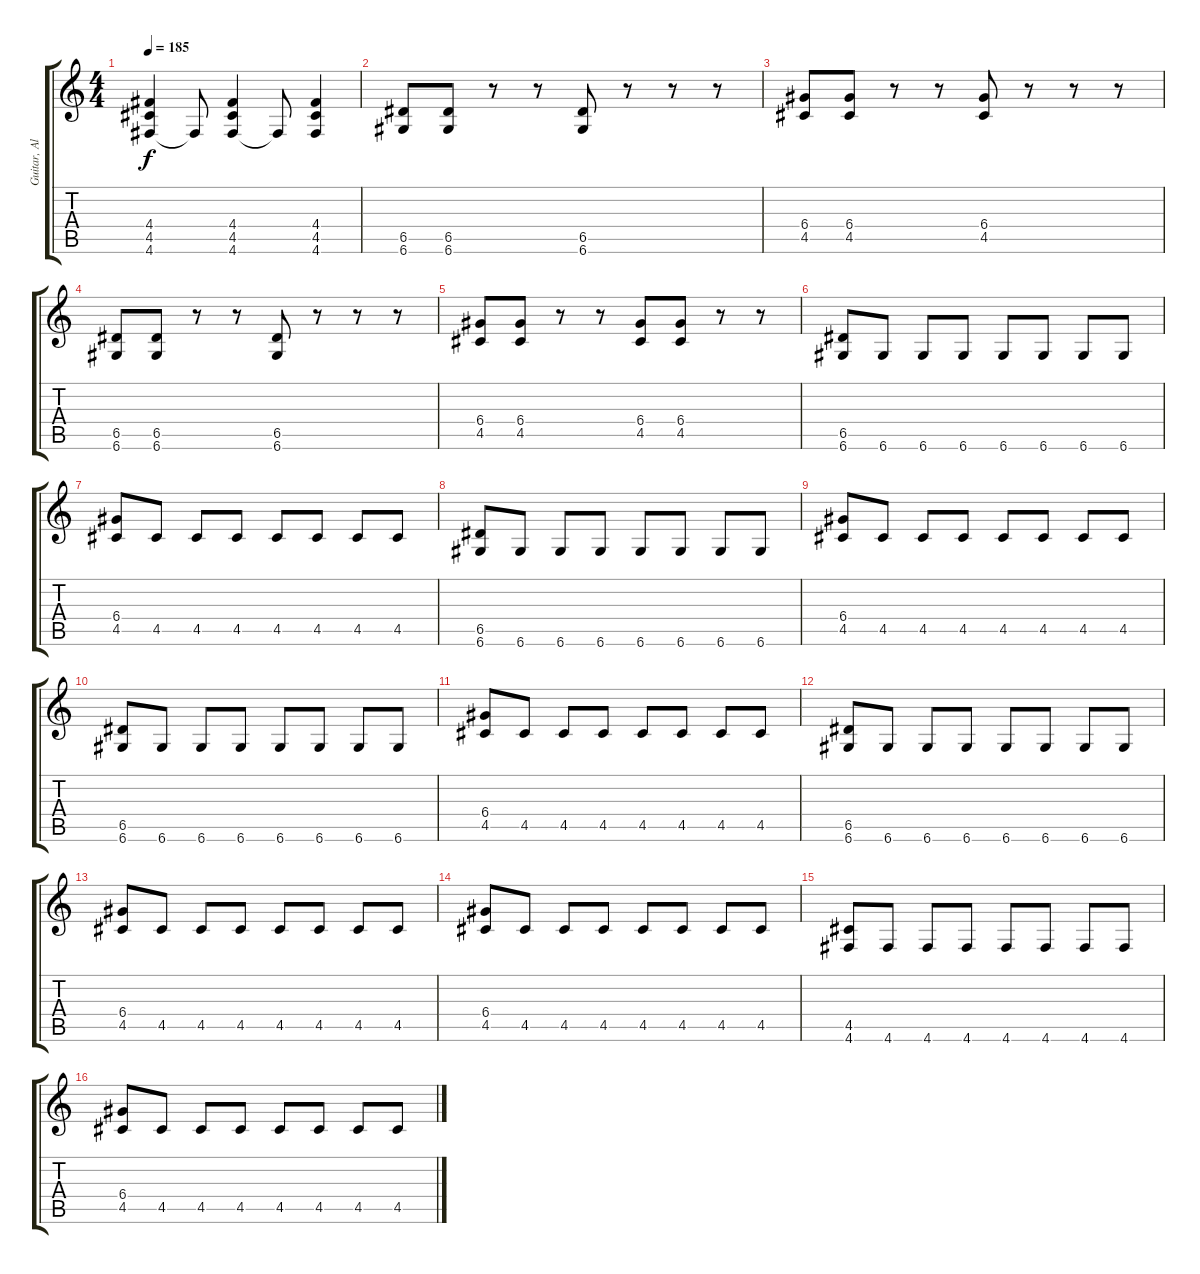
\track ("Guitar, Albert Maroto" "Guitar, Al") {instrument distortionguitar}
\staff {score tabs}
\tuning (E4 B3 G3 D3 A2 D2) {hide}
\ts (4 4)
\tempo 185
\clef g2
\ks c
(4.4 4.5 4.6).4{dy f} 4.6{t}.8 (4.4 4.5 4.6).4 4.6{t}.8 (4.4 4.5 4.6).4 |
(6.5 6.6).8 (6.5 6.6).8 r.8 r.8 (6.5 6.6).8 r.8 r.8 r.8 |
(6.4 4.5).8 (6.4 4.5).8 r.8 r.8 (6.4 4.5).8 r.8 r.8 r.8 |
(6.5 6.6).8 (6.5 6.6).8 r.8 r.8 (6.5 6.6).8 r.8 r.8 r.8 |
(6.4 4.5).8 (6.4 4.5).8 r.8 r.8 (6.4 4.5).8 (6.4 4.5).8 r.8 r.8 |
(6.5 6.6).8 6.6.8 6.6.8 6.6.8 6.6.8 6.6.8 6.6.8 6.6.8 |
(6.4 4.5).8 4.5.8 4.5.8 4.5.8 4.5.8 4.5.8 4.5.8 4.5.8 |
(6.5 6.6).8 6.6.8 6.6.8 6.6.8 6.6.8 6.6.8 6.6.8 6.6.8 |
(6.4 4.5).8 4.5.8 4.5.8 4.5.8 4.5.8 4.5.8 4.5.8 4.5.8 |
(6.5 6.6).8 6.6.8 6.6.8 6.6.8 6.6.8 6.6.8 6.6.8 6.6.8 |
(6.4 4.5).8 4.5.8 4.5.8 4.5.8 4.5.8 4.5.8 4.5.8 4.5.8 |
(6.5 6.6).8 6.6.8 6.6.8 6.6.8 6.6.8 6.6.8 6.6.8 6.6.8 |
(6.4 4.5).8 4.5.8 4.5.8 4.5.8 4.5.8 4.5.8 4.5.8 4.5.8 |
(6.4 4.5).8 4.5.8 4.5.8 4.5.8 4.5.8 4.5.8 4.5.8 4.5.8 |
(4.5 4.6).8 4.6.8 4.6.8 4.6.8 4.6.8 4.6.8 4.6.8 4.6.8 |
(6.4 4.5).8 4.5.8 4.5.8 4.5.8 4.5.8 4.5.8 4.5.8 4.5.8
